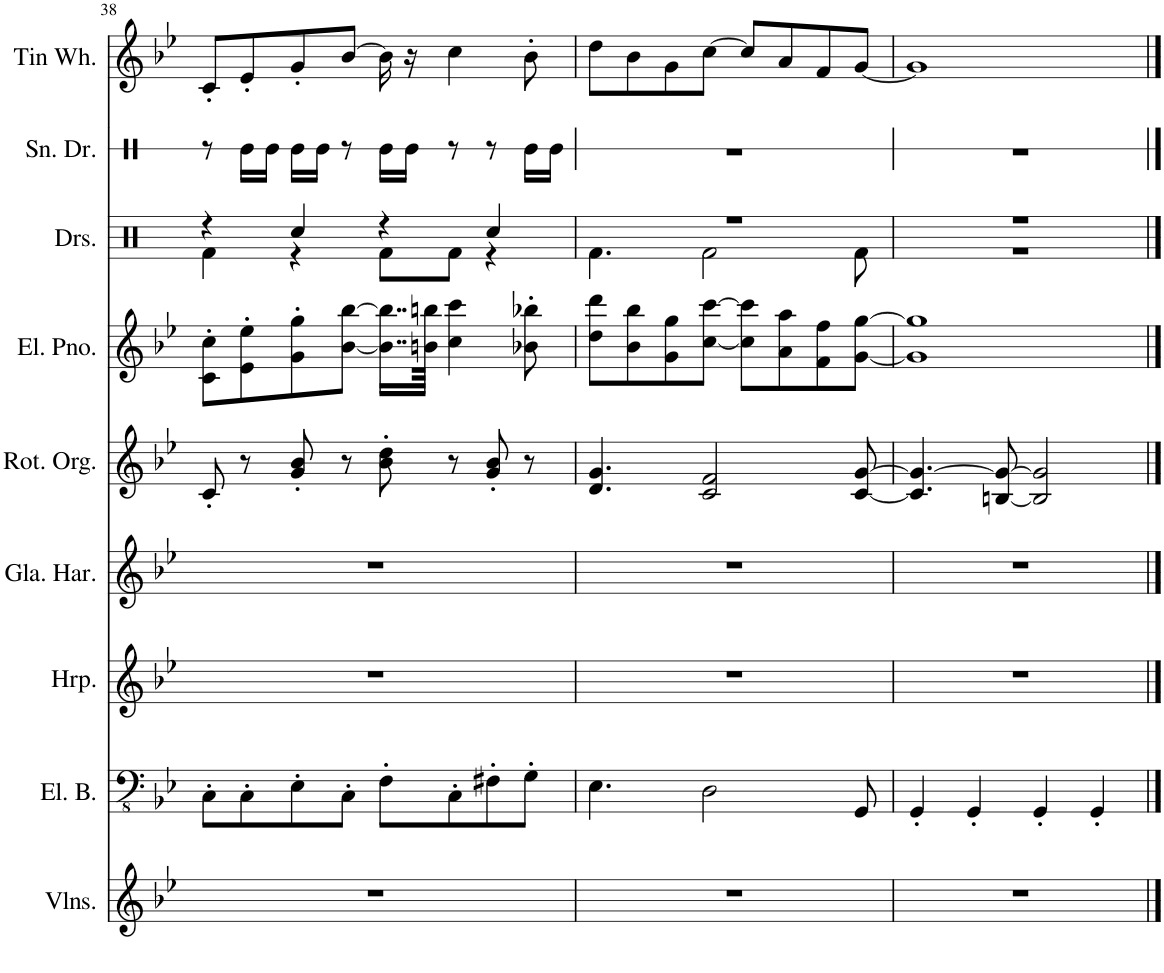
**kern	**kern	**kern	**kern	**kern	**kern	**kern	**kern	**kern
*part9	*part8	*part7	*part6	*part5	*part4	*part3	*part2	*part1
*staff9	*staff8	*staff7	*staff6	*staff5	*staff4	*staff3	*staff2	*staff1
*I"Violins	*I"Electric Bass	*I"Harp	*I"Glass Harmonica	*I"Rotary Organ	*I"Electric Piano	*I"Drumset	*I"Snare Drum	*I"Low Whistle
*I'Vlns.	*I'El. B.	*I'Hrp.	*I'Gla. Har.	*I'Rot. Org.	*I'El. Pno.	*I'Drs.	*I'Sn. Dr.	*I'Low Wh.
!!LO:PB:g=z
*clefG2	*clefFv4	*clefG2	*clefG2	*clefG2	*clefG2	*clefX	*clefX	*clefG2
*k[b-e-]	*k[b-e-]	*k[b-e-]	*k[b-e-]	*k[b-e-]	*k[b-e-]	*k[]	*k[]	*k[b-e-]
*M4/4	*M4/4	*M4/4	*M4/4	*M4/4	*M4/4	*M4/4	*M4/4	*M4/4
=38	=38	=38	=38	=38	=38	=38	=38	=38
*	*	*	*	*	*	*^	*	*
1r	8CC'\L	1r	1r	8c'/	8c\' 8cc\'L	4r	4Rf\	8r	8c'/L
.	8CC'\	.	.	8r	8e-\' 8ee-\'	.	.	16Re\LL	8e-'/
.	.	.	.	.	.	.	.	16Re\JJ	.
.	8EE-'\	.	.	8g/' 8b-/'	8g\' 8gg\'	4Rcc/	4r	16Re\LL	8g'/
.	.	.	.	.	.	.	.	16Re\JJ	.
.	8CC'\J	.	.	8r	[8b-\ [8bb-\J	.	.	8r	[8b-/J
.	8FF'\L	.	.	8b-\' 8dd\'	16..b-\] 16..bb-\]LL	4r	8Rf\L	16Re\LL	16b-\]
.	.	.	.	.	.	.	.	16Re\JJ	16r
.	.	.	.	.	64bn\ 64bbn\JJkk	.	.	.	.
.	8CC'\	.	.	8r	4cc\ 4ccc\	.	8Rf\J	8r	4cc\
.	8FF#X'\	.	.	8g/' 8b-/'	.	4Rcc/	4r	8r	.
.	8GG'\J	.	.	8r	8b-X\' 8bb-X\'	.	.	16Re\LL	8b-'\
.	.	.	.	.	.	.	.	16Re\JJ	.
=39	=39	=39	=39	=39	=39	=39	=39	=39	=39
1r	4.EE-\	1r	1r	4.d/ 4.g/	8dd\ 8ddd\L	1r	4.Rf\	1r	8dd\L
.	.	.	.	.	8b-\ 8bb-\	.	.	.	8b-\
.	.	.	.	.	8g\ 8gg\	.	.	.	8g\
.	2DD\	.	.	2c/ 2f/	[8cc\ [8ccc\J	.	2Rf\	.	[8cc\J
.	.	.	.	.	8cc\] 8ccc\]L	.	.	.	8cc/L]
.	.	.	.	.	8a\ 8aa\	.	.	.	8a/
.	.	.	.	.	8f\ 8ff\	.	.	.	8f/
.	8GGG/	.	.	[8c/ [8g/	[8g\ [8gg\J	.	8Rf\	.	[8g/J
=40	=40	=40	=40	=40	=40	=40	=40	=40	=40
1r	4GGG'/	1r	1r	4.c/] 4.g/_	1g] 1gg]	1r	1r	1r	1g]
.	4GGG'/	.	.	.	.	.	.	.	.
.	.	.	.	[8Bn/ 8g/_	.	.	.	.	.
.	4GGG'/	.	.	2B/] 2g/]	.	.	.	.	.
.	4GGG'/	.	.	.	.	.	.	.	.
*	*	*	*	*	*	*v	*v	*	*
==	==	==	==	==	==	==	==	==
*-	*-	*-	*-	*-	*-	*-	*-	*-
